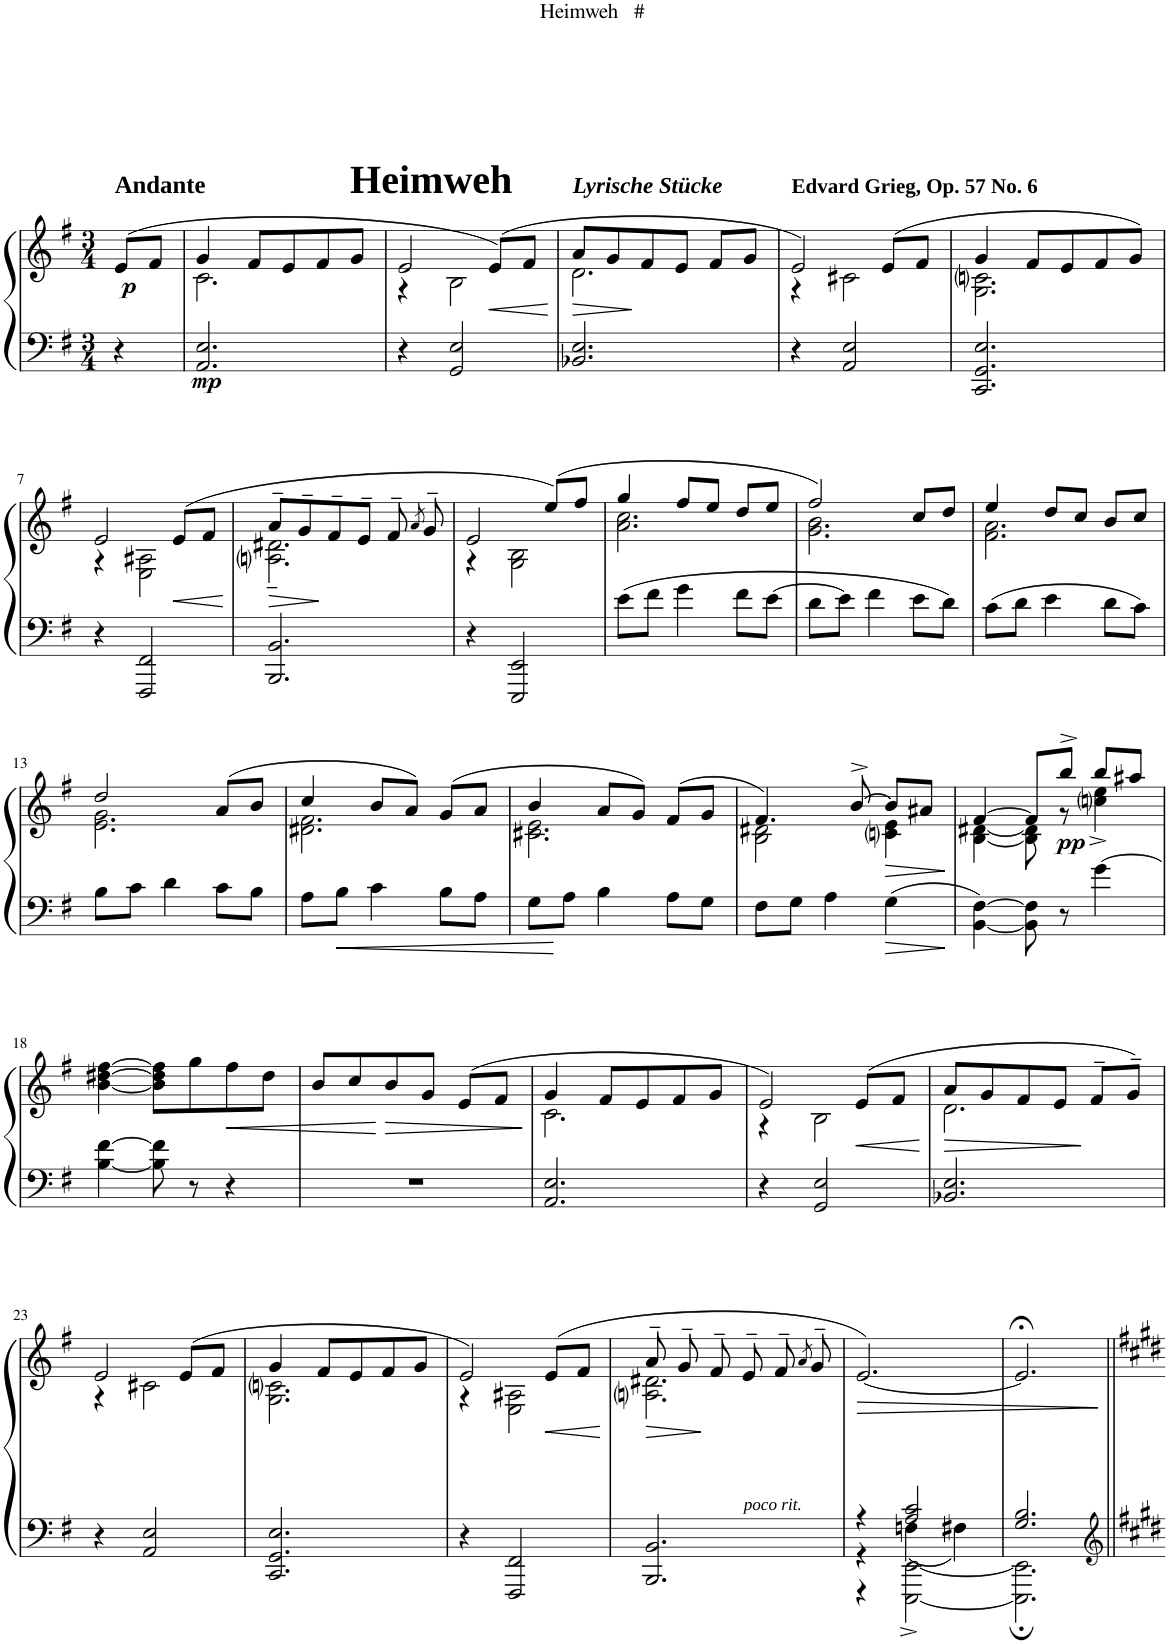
**kern	**kern	**dynam
*part1	*part1	*part1
*staff2	*staff1	*staff1/2
*I"Midi_1	*	*
*clefF4	*clefG2	*
*k[f#]	*k[f#]	*
*G:	*G:	*
*M3/4	*M3/4	*
=1	=1	=1
*	*^	*
!	!LO:TX:a:B:t=Andante	!	!
!	!	!	!LO:DY:b
4r	(8e/L	4ryy	p
.	8f#/J	.	.
=2	=2	=2	=2
!	!	!	!LO:DY:b=2
2.AA/ 2.E/	4g/	2.c\	mp
.	8f#/L	.	.
.	8e/	.	.
.	8f#/	.	.
!	!LO:TX:a:B:t=Heimweh	!	!
.	8g/J	.	.
=3	=3	=3	=3
4r	2e/	4r	.
2GG/ 2E/	.	2B\	.
!	!	!	!LO:HP:b
.	(8e/L)	.	<
.	8f#/J	.	.
*	*v	*v	*
.	.	[
=4	=4	=4
!	!LO:TX:a:Bi:t=Lyrische Stücke	!
!	!	!LO:HP:b
*	*^	*
2.BB-X/ 2.E/	8a/L	2.d\	>
.	8g/	.	.
.	8f#/	.	]
.	8e/J	.	.
.	8f#/L	.	.
.	8g/J	.	.
=5	=5	=5	=5
!	!LO:TX:a:B:t=Edvard Grieg, Op. 57 No. 6	!	!
4r	2e/)	4r	.
2AA/ 2E/	.	2c#X\	.
.	(8e/L	.	.
.	8f#/J	.	.
=6	=6	=6	=6
2.CC/ 2.GG/ 2.E/	4g/	2.G\ 2.cni\	.
.	8f#/L	.	.
.	8e/	.	.
.	8f#/	.	.
.	8g/J)	.	.
!!LO:LB:g=z	!!
=7	=7	=7	=7
4r	2e/	4r	.
2FFF#/ 2FF#/	.	2E\ 2A#X\	.
!	!	!	!LO:HP:b
.	(8e/L	.	<
.	8f#/J	.	.
*	*v	*v	*
.	.	[
=8	=8	=8
!	!	!LO:HP:b
*	*^	*
2.BBB/ 2.BB/	8a~/L	2.Ani\~ 2.d#X\~	>
.	8g~/	.	.
.	8f#~/	.	]
.	8e~/J	.	.
.	8f#~/	.	.
.	8qa/	.	.
.	8g~/	.	.
=9	=9	=9	=9
4r	2e/	4r	.
2EEE/ 2EE/	.	2G\ 2B\	.
.	(8ee/L)	.	.
.	8ff#/J	.	.
=10	=10	=10	=10
8e\L	4gg/	2.a\ 2.cc\	.
8f#\J	.	.	.
4g\	8ff#/L	.	.
.	8ee/J	.	.
8f#\L	8dd/L	.	.
[8e\J	8ee/J	.	.
=11	=11	=11	=11
8d\L	2ff#/)	2.g\ 2.b\	.
8e\J]	.	.	.
4f#\	.	.	.
8e\L	8cc/L	.	.
8d\J	8dd/J	.	.
=12	=12	=12	=12
8c\L	4ee/	2.f#\ 2.a\	.
8d\J	.	.	.
4e\	8dd/L	.	.
.	8cc/J	.	.
8d\L	8b/L	.	.
8c\J	8cc/J	.	.
!!LO:LB:g=z	!!
=13	=13	=13	=13
8B\L	2dd/	2.e\ 2.g\	.
8c\J	.	.	.
4d\	.	.	.
8c\L	(8a/L	.	.
8B\J	8b/J	.	.
=14	=14	=14	=14
8A\L	4cc/	2.d#X\ 2.f#\	.
8B\J	.	.	.
4c\	8b/L	.	.
.	8a/J)	.	.
8B\L	(8g/L	.	.
8A\J	8a/J	.	.
=15	=15	=15	=15
8G\L	4b/	2.c#X\ 2.e\	.
8A\J	.	.	.
4B\	8a/L	.	.
.	8g/J)	.	.
8A\L	(8f#/L	.	.
8G\J	8g/J	.	.
=16	=16	=16	=16
8F#\L	4.f#/)	2B\ 2d#X\	.
8G\J	.	.	.
4A\	.	.	.
.	[8b^/	.	.
!	!	!	!LO:HP:b
4G\	8b/L]	4cni\ 4e\	>
.	8a#X/J	.	.
*	*v	*v	*
.	.	]
=17	=17	=17
*	*^	*
[4BB\ [4F#\	[4f#/	[4B\ [4d#X\	.
8BB\] 8F#\]	8f#/L]	8B\] 8d#\]	.
!	!	!	!LO:DY:b
8r	8bb^/J	8r	pp
[4g\	8bb/L	4ccni\^ 4ee\^	.
.	8aa#X/J	.	.
!!LO:LB:g=z	!!
=18	=18	=18	=18
[4B\ [4f#\	[4b\ [4dd#X\ [4ff#\	2ryy	.
8B\] 8f#\]	8b\] 8dd#\] 8ff#\]L	.	.
8r	8gg\	.	.
!	!	!	!LO:HP:b
4r	8ff#\	4ryy	<
.	8dd#\J	.	.
=19	=19	=19	=19
2.r	8b/L	2ryy	.
.	8cc/	.	.
!	!	!	!LO:HP:n=1:b
.	8b/	.	[ >
.	8g/J	.	.
.	(8e/L	4ryy	.
.	8f#/J	.	.
*	*v	*v	*
.	.	]
=20	=20	=20
*	*^	*
2.AA/ 2.E/	4g/	2.c\	.
.	8f#/L	.	.
.	8e/	.	.
.	8f#/	.	.
.	8g/J	.	.
=21	=21	=21	=21
4r	2e/)	4r	.
2GG/ 2E/	.	2B\	.
!	!	!	!LO:HP:b
.	(8e/L	.	<
.	8f#/J	.	.
*	*v	*v	*
.	.	[
=22	=22	=22
!	!	!LO:HP:b
*	*^	*
2.BB-X/ 2.E/	8a/L	2.d\	>
.	8g/	.	.
.	8f#/	.	.
.	8e/J	.	.
.	8f#~/L	.	]
.	8g~/J)	.	.
!!LO:LB:g=z	!!
=23	=23	=23	=23
*^	*	*	*
*	*^	*	*	*
4r	2ryy	2ryy	2e/	4r	.
2AA/ 2E/	.	.	.	2c#X\	.
.	4ryy	4ryy	(8e/L	.	.
.	.	.	8f#/J	.	.
=24	=24	=24	=24	=24	=24
2.CC/ 2.GG/ 2.E/	2ryy	2ryy	4g/	2.G\ 2.cni\	.
.	.	.	8f#/L	.	.
.	.	.	8e/	.	.
.	4ryy	4ryy	8f#/	.	.
.	.	.	8g/J	.	.
=25	=25	=25	=25	=25	=25
4r	2ryy	2ryy	2e/)	4r	.
2FFF#/ 2FF#/	.	.	.	2E\ 2A#X\	.
!	!	!	!	!	!LO:HP:b
.	4ryy	4ryy	(8e/L	.	<
.	.	.	8f#/J	.	.
*v	*v	*v	*	*	*
*	*v	*v	*
.	.	[
=26	=26	=26
*^	*	*
*	*^	*	*
!	!	!	!	!LO:HP:b
*	*	*	*^	*
2.BBB/ 2.BB/	2ryy	2ryy	8a~/	2.Ani\ 2.d#X\	>
.	.	.	8g~/	.	.
.	.	.	8f#~/	.	]
!	!	!	!LO:TX:b:i:t=poco rit.	!	!
.	.	.	8e~/	.	.
.	4ryy	4ryy	8f#~/	.	.
.	.	.	8qa/	.	.
.	.	.	8g~/	.	.
=27	=27	=27	=27	=27	=27
!	!	!	!	!	!LO:HP:b
4r	4r	4r	[2.e/)	2ryy	>
2A/ 2c/	[2EEE\^ [2EE\^	4Fn\	.	.	.
.	.	4F#X\	.	4ryy	.
=28	=28	=28	=28	=28	=28
2.G/ 2.B/	2.EEE\]; 2.EE\];	2ryy	2.e;</]	2ryy	.
.	.	4ryy	.	4ryy	.
*v	*v	*v	*	*	*
*	*v	*v	*
.	.	]
=||	=||	=||
*-	*-	*-
